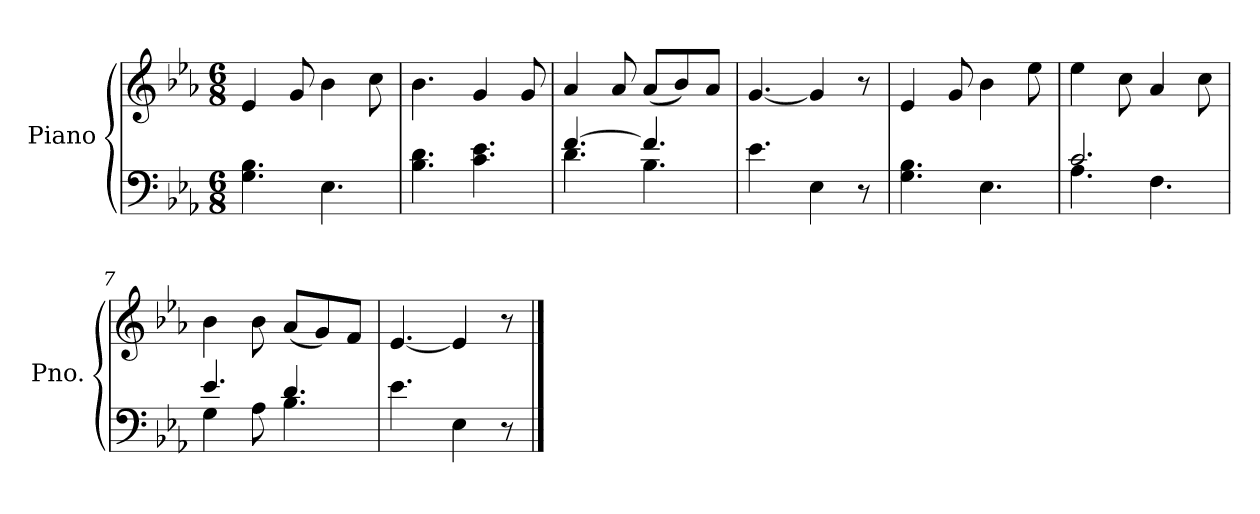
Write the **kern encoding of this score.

**kern	**kern
*part1	*part1
*staff2	*staff1
*I"Piano	*
*I'Pno.	*
*clefF4	*clefG2
*k[b-e-a-]	*k[b-e-a-]
*M6/8	*M6/8
=1	=1
4.G\ 4.B-\	4e-/
.	8g/
4.E-\	4b-\
.	8cc\
=2	=2
4.B-\ 4.d\	4.b-\
4.c\ 4.e-\	4g/
.	8g/
=3	=3
*^	*
[4.f/	4.d\	4a-/
.	.	8a-/
4.f/]	4.B-\	(<8a-/L
.	.	8b-/)
.	.	8a-/J
*v	*v	*
=4	=4
4.e-\	[4.g/
4E-\	4g/]
8r	8r
=5	=5
4.G\ 4.B-\	4e-/
.	8g/
4.E-\	4b-\
.	8ee-\
=6	=6
*^	*
2.c/	4.A-\	4ee-\
.	.	8cc\
.	4.F\	4a-/
.	.	8cc\
=7	=7	=7
4.e-/	4G\	4b-\
.	8A-\	8b-\
4.d/	4.B-\	(<8a-/L
.	.	8g/)
.	.	8f/J
*v	*v	*
!!LO:LB:g=z
=8	=8
4.e-\	[4.e-/
4E-\	4e-/]
8r	8r
==	==
*-	*-
